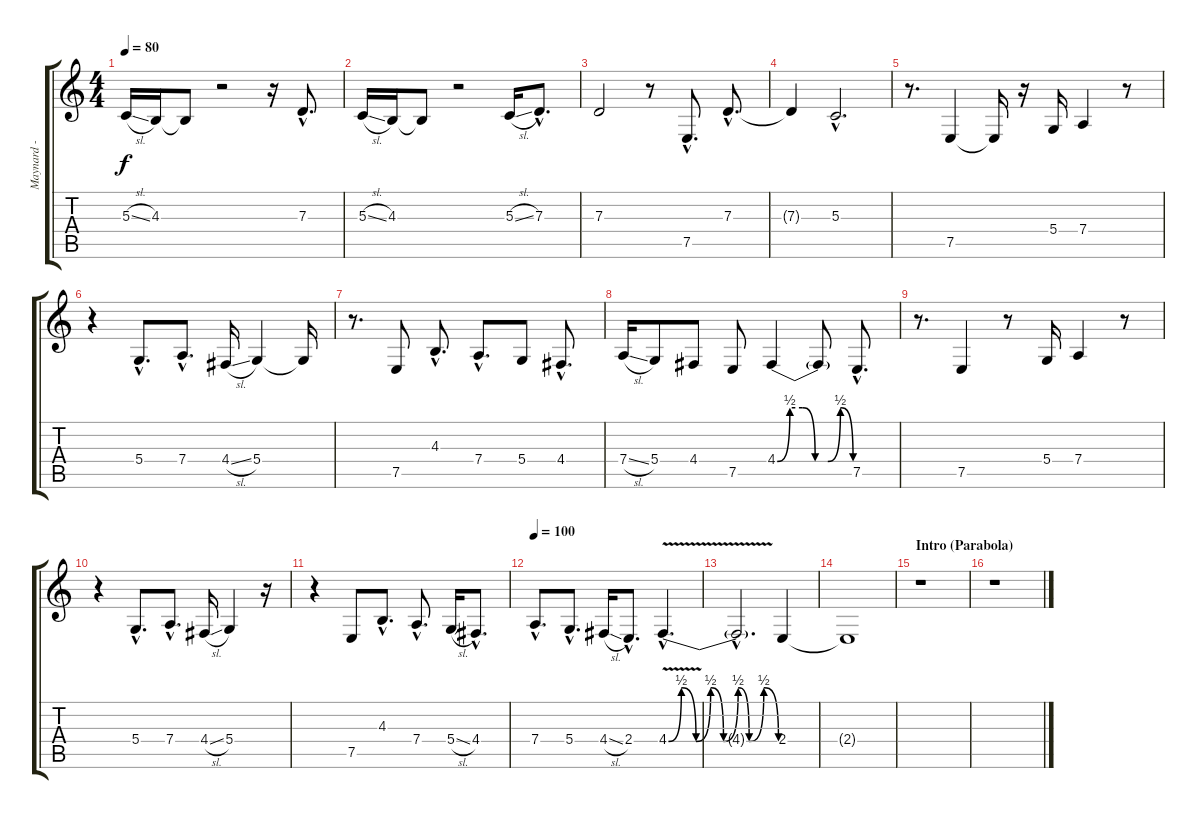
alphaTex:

\track ("Maynard - Vocals" "Maynard - ") {instrument flute}
\staff {score tabs}
\tuning (E4 B3 G3 D3 A2 E2) {hide}
\ts (4 4)
\tempo 80
\clef g2
\ks c
5.3{sl}.16{dy f} 4.3.16 4.3{t}.8 r.2 r.16 7.3{hac}.8{d} |
5.3{sl}.16 4.3.16 4.3{t}.8 r.2 5.3{sl}.16 7.3{hac}.8{d} |
7.3.2 r.8 7.5{hac}.8{d} 7.3{hac}.8{d} |
7.3{t}.4 5.3{hac}.2{d} |
r.8{d} 7.5.4 7.5{t}.16 r.16 5.4.16 7.4.4 r.8 |
r.4 5.4{hac}.8{d} 7.4{hac}.8{d} 4.4{sl}.16 5.4.4 5.4{t}.16 |
r.8{d} 7.5.8 4.3{hac}.8{d} 7.4{hac}.8{d} 5.4.8 4.4{hac}.8{d} |
7.4{sl}.16 5.4.8 4.4.8 7.5.8 4.4{be (custom 0 0 10 2 20 2 30 0 40 0 50 2 60 0)}.4 4.4{t}.8 7.5{hac}.8{d} |
r.8{d} 7.5.4 r.8 5.4.16 7.4.4 r.8 |
r.4 5.4{hac}.8{d} 7.4{hac}.8{d} 4.4{sl}.16 5.4.4 r.16 |
r.4 7.5.8 4.3{hac}.8{d} 7.4{hac}.8{d} 5.4{sl}.16 4.4{hac}.8{d} |
\tempo 100
7.4{hac}.8{d} 5.4{hac}.8{d} 4.4{sl}.16 2.4{hac}.8{d} 4.4{be (custom 0 0 7 2 15 0 23 2 30 0 38 2 44 0 52 2 60 0) v hac}.4{d} |
4.4{hac t}.2{d} 2.4.4 |
2.4{t}.1 |
\section ("" "Intro (Parabola)")
r.1 |
r.1
